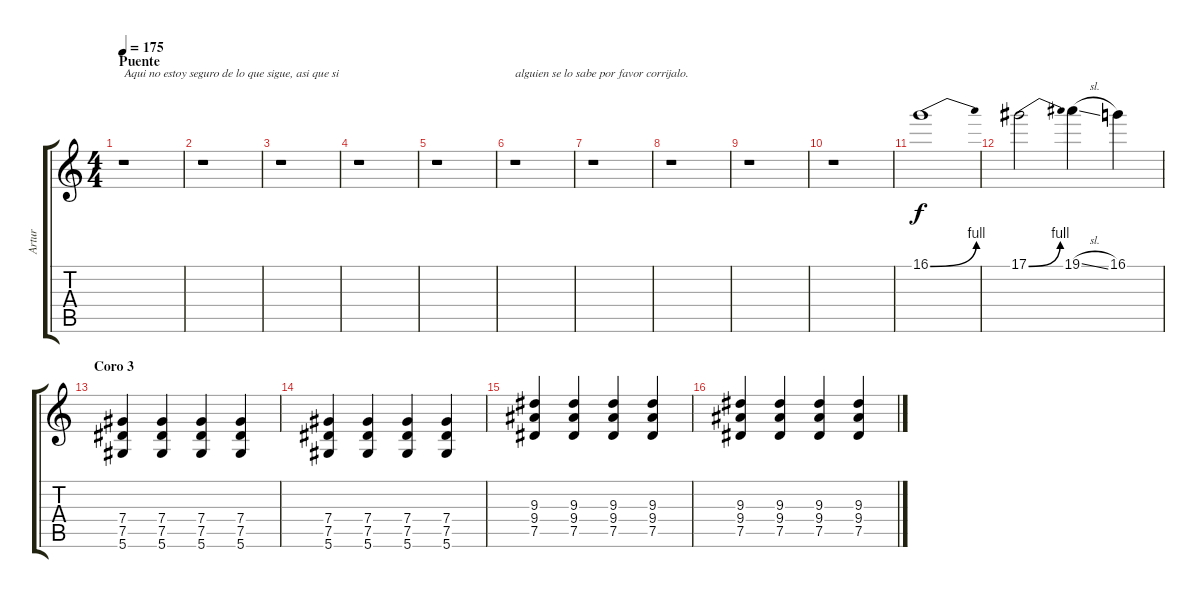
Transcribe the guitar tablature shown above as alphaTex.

\track ("Artur" "Artur") {instrument distortionguitar}
\staff {score tabs}
\tuning (Eb4 Bb3 Gb3 Db3 Ab2 Eb2) {hide}
\ts (4 4)
\section ("" "Puente")
\tempo 175
\clef g2
\ks c
r.1{txt "Aqui no estoy seguro de lo que sigue, asi que si" dy f} |
r.1 |
r.1 |
r.1 |
r.1 |
r.1{txt "alguien se lo sabe por favor corrijalo."} |
r.1 |
r.1 |
r.1 |
r.1 |
16.1{be (bend 0 0 60 4)}.1 |
17.1{be (bend 0 0 60 4)}.2 19.1{sl}.4 16.1.4 |
\section ("" "Coro 3")
(7.4 7.5 5.6).4{volume 13 balance 0} (7.4 7.5 5.6).4 (7.4 7.5 5.6).4 (7.4 7.5 5.6).4 |
(7.4 7.5 5.6).4 (7.4 7.5 5.6).4 (7.4 7.5 5.6).4 (7.4 7.5 5.6).4 |
(9.3 9.4 7.5).4 (9.3 9.4 7.5).4 (9.3 9.4 7.5).4 (9.3 9.4 7.5).4 |
(9.3 9.4 7.5).4 (9.3 9.4 7.5).4 (9.3 9.4 7.5).4 (9.3 9.4 7.5).4
